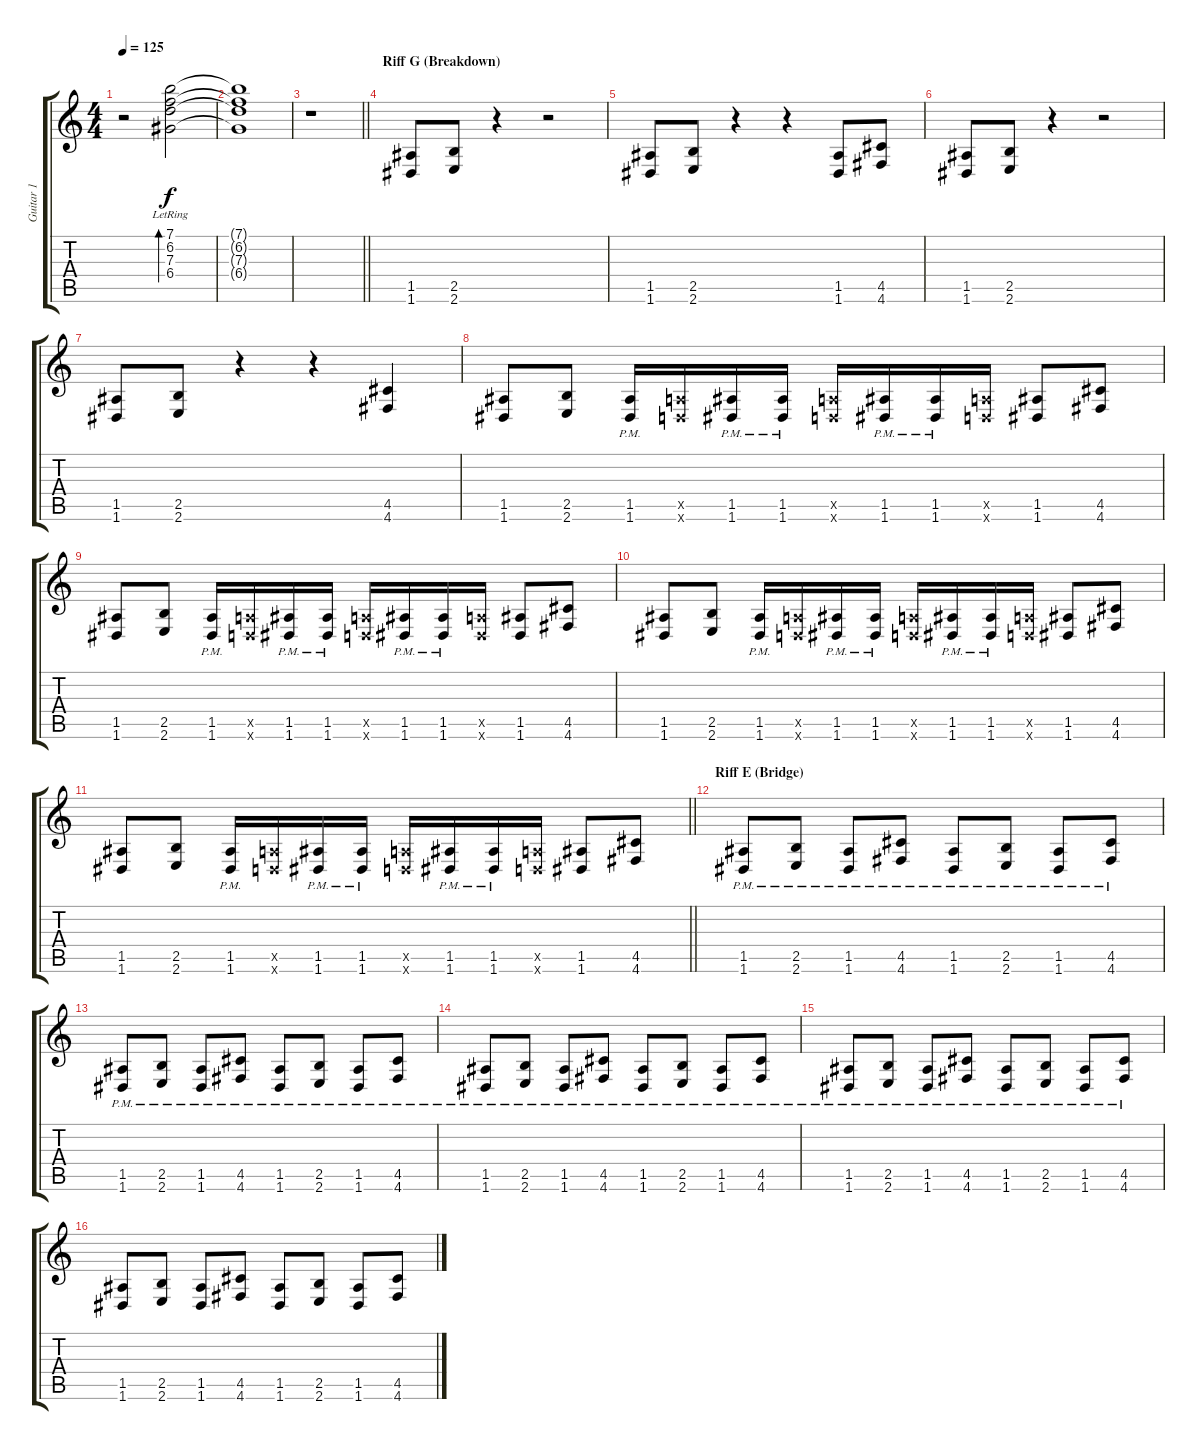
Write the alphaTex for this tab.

\track ("Guitar 1" "Guitar 1") {instrument overdrivenguitar}
\staff {score tabs}
\tuning (E4 B3 G3 D3 A2 D2) {hide}
\ts (4 4)
\tempo 125
\clef g2
\ks c
r.2{dy f} (7.1{lr} 6.2{lr} 7.3{lr} 6.4{lr}).2{bd 480} |
(7.1{t} 6.2{t} 7.3{t} 6.4{t}).1 |
\barLineRight lightlight
r.1 |
\section ("" "Riff G (Breakdown)")
(1.5 1.6).8 (2.5 2.6).8 r.4 r.2 |
(1.5 1.6).8 (2.5 2.6).8 r.4 r.4 (1.5 1.6).8 (4.5 4.6).8 |
(1.5 1.6).8 (2.5 2.6).8 r.4 r.2 |
(1.5 1.6).8 (2.5 2.6).8 r.4 r.4 (4.5 4.6).4 |
(1.5 1.6).8 (2.5 2.6).8 (1.5{pm} 1.6{pm}).16 (0.5{x} 0.6{x}).16 (1.5{pm} 1.6{pm}).16 (1.5{pm} 1.6{pm}).16 (0.5{x} 0.6{x}).16 (1.5{pm} 1.6{pm}).16 (1.5{pm} 1.6{pm}).16 (0.5{x} 0.6{x}).16 (1.5 1.6).8 (4.5 4.6).8 |
(1.5 1.6).8 (2.5 2.6).8 (1.5{pm} 1.6{pm}).16 (0.5{x} 0.6{x}).16 (1.5{pm} 1.6{pm}).16 (1.5{pm} 1.6{pm}).16 (0.5{x} 0.6{x}).16 (1.5{pm} 1.6{pm}).16 (1.5{pm} 1.6{pm}).16 (0.5{x} 1.6{x}).16 (1.5 1.6).8 (4.5 4.6).8 |
(1.5 1.6).8 (2.5 2.6).8 (1.5{pm} 1.6{pm}).16 (0.5{x} 0.6{x}).16 (1.5{pm} 1.6{pm}).16 (1.5{pm} 1.6{pm}).16 (0.5{x} 0.6{x}).16 (1.5{pm} 1.6{pm}).16 (1.5{pm} 1.6{pm}).16 (0.5{x} 0.6{x}).16 (1.5 1.6).8 (4.5 4.6).8 |
\barLineRight lightlight
(1.5 1.6).8 (2.5 2.6).8 (1.5{pm} 1.6{pm}).16 (0.5{x} 0.6{x}).16 (1.5{pm} 1.6{pm}).16 (1.5{pm} 1.6{pm}).16 (0.5{x} 0.6{x}).16 (1.5{pm} 1.6{pm}).16 (1.5{pm} 1.6{pm}).16 (0.5{x} 0.6{x}).16 (1.5 1.6).8 (4.5 4.6).8 |
\section ("" "Riff E (Bridge)")
(1.5{pm} 1.6{pm}).8 (2.5{pm} 2.6{pm}).8 (1.5{pm} 1.6{pm}).8 (4.5{pm} 4.6{pm}).8 (1.5{pm} 1.6{pm}).8 (2.5{pm} 2.6{pm}).8 (1.5{pm} 1.6{pm}).8 (4.5{pm} 4.6{pm}).8 |
(1.5{pm} 1.6{pm}).8 (2.5{pm} 2.6{pm}).8 (1.5{pm} 1.6{pm}).8 (4.5{pm} 4.6{pm}).8 (1.5{pm} 1.6{pm}).8 (2.5{pm} 2.6{pm}).8 (1.5{pm} 1.6{pm}).8 (4.5{pm} 4.6{pm}).8 |
(1.5{pm} 1.6{pm}).8 (2.5{pm} 2.6{pm}).8 (1.5{pm} 1.6{pm}).8 (4.5{pm} 4.6{pm}).8 (1.5{pm} 1.6{pm}).8 (2.5{pm} 2.6{pm}).8 (1.5{pm} 1.6{pm}).8 (4.5{pm} 4.6{pm}).8 |
(1.5{pm} 1.6{pm}).8 (2.5{pm} 2.6{pm}).8 (1.5{pm} 1.6{pm}).8 (4.5{pm} 4.6{pm}).8 (1.5{pm} 1.6{pm}).8 (2.5{pm} 2.6{pm}).8 (1.5{pm} 1.6{pm}).8 (4.5{pm} 4.6{pm}).8 |
(1.5 1.6).8 (2.5 2.6).8 (1.5 1.6).8 (4.5 4.6).8 (1.5 1.6).8 (2.5 2.6).8 (1.5 1.6).8 (4.5 4.6).8
